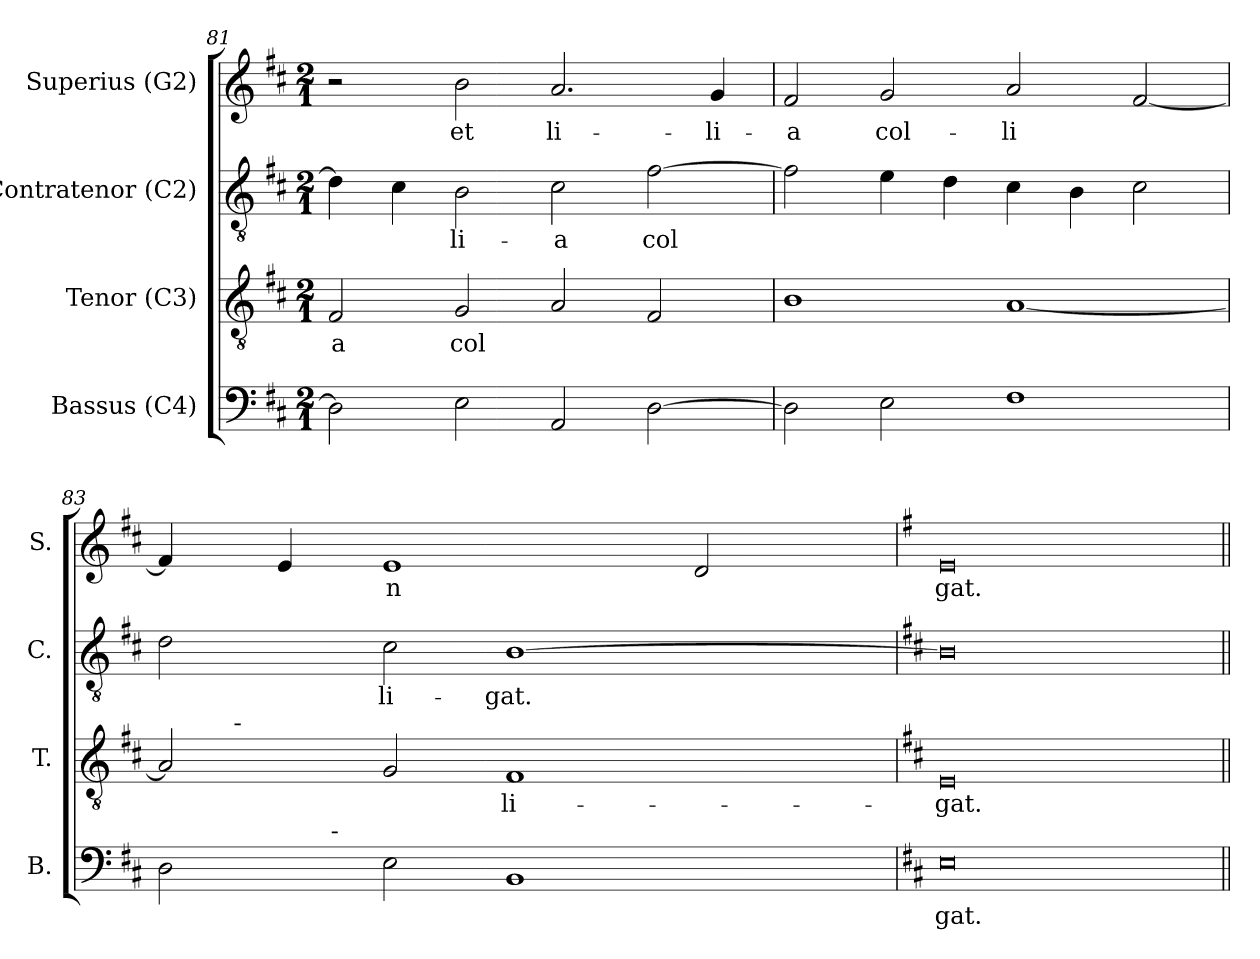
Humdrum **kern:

**kern	**text	**kern	**text	**kern	**text	**kern	**text
*part4	*part4	*part3	*part3	*part2	*part2	*part1	*part1
*staff4	*staff4	*staff3	*staff3	*staff2	*staff2	*staff1	*staff1
*I"Bassus (C4)	*	*I"Tenor (C3)	*	*I"Contratenor (C2)	*	*I"Superius (G2)	*
*I'B.	*	*I'T.	*	*I'C.	*	*I'S.	*
*clefF4	*	*clefGv2	*	*clefGv2	*	*clefG2	*
*k[f#c#]	*	*k[f#c#]	*	*k[f#c#]	*	*k[f#c#]	*
*D:	*	*D:	*	*D:	*	*D:	*
*M2/1	*	*M2/1	*	*M2/1	*	*M2/1	*
=81	=81	=81	=81	=81	=81	=81	=81
!	!LO:LY:b:cj	!	!LO:LY:b:cj	!	!LO:LY:b:cj	!	!
2D\]	--	2F#/	-a	4d\]	--	2r	.
!	!	!	!	!	!LO:LY:b:cj	!	!
.	.	.	.	4c#\	--	.	.
!	!LO:LY:b:cj	!	!LO:LY:b:cj	!	!LO:LY:b:cj	!	!LO:LY:b:cj
2E\	--	2G/	col-	2B\	-li-	2b\	et
!	!LO:LY:b:cj	!	!LO:LY:b:cj	!	!LO:LY:b:cj	!	!LO:LY:b:cj
2AA/	--	2A/	--	2c#\	-a	2.a/	li-
!	!LO:LY:b:cj	!	!LO:LY:b:cj	!	!LO:LY:b:cj	!	!
[>2D\	--	2F#/	--	[>2f#\	col-	.	.
!	!	!	!	!	!	!	!LO:LY:b:cj
.	.	.	.	.	.	4g/	-li-
=82	=82	=82	=82	=82	=82	=82	=82
!	!LO:LY:b:cj	!	!LO:LY:b:cj	!	!LO:LY:b:cj	!	!LO:LY:b:cj
2D\]	--	1B	--	2f#\]	--	2f#/	-a
!	!LO:LY:b:cj	!	!	!	!LO:LY:b:cj	!	!LO:LY:b:cj
2E\	--	.	.	4e\	--	2g/	col-
!	!	!	!	!	!LO:LY:b:cj	!	!
.	.	.	.	4d\	--	.	.
!	!LO:LY:b:cj	!	!LO:LY:b:cj	!	!LO:LY:b:cj	!	!LO:LY:b:cj
1F#	--	[<1A	--	4c#\	--	2a/	-li-
!	!	!	!	!	!LO:LY:b:cj	!	!
.	.	.	.	4B\	--	.	.
!	!	!	!	!	!LO:LY:b:cj	!	!LO:LY:b:cj
.	.	.	.	2c#\	--	[<2f#/	--
!!LO:PB:g=z
=83	=83	=83	=83	=83	=83	=83	=83
!	!LO:LY:b:cj	!	!LO:LY:b:cj	!	!LO:LY:b:cj	!	!LO:LY:b:cj
*^	*	*^	*	*	*	*	*
2D\	4.ryy	--	2A/]	8ryy	--	2d\	--	4f#/]	--
.	.	.	.	32ryy	.	.	.	.	.
!	!	!	!	!LO:TX:a:t=-	!	!	!	!	!
.	.	.	.	1ryy	.	.	.	.	.
!	!	!	!	!	!	!	!	!	!LO:LY:b:cj
.	.	.	.	.	.	.	.	4e/	--
!	!LO:TX:a:t=-	!	!	!	!	!	!	!	!
.	1ryy	.	.	.	.	.	.	.	.
!	!	!LO:LY:b:cj	!	!	!LO:LY:b:cj	!	!LO:LY:b:cj	!	!LO:LY:b:cj
2E\	.	--	2G/	.	--	2c#\	-li-	1e	-n-
!	!	!LO:LY:b:cj	!	!	!LO:LY:b:cj	!	!LO:LY:b:cj	!	!
1BB	.	--	1F#	.	-li-	[>1B	-gat.	.	.
.	.	.	.	2ryy	.	.	.	.	.
.	2ryy	.	.	.	.	.	.	.	.
!	!	!	!	!	!	!	!	!	!LO:LY:b:cj
.	.	.	.	.	.	.	.	2d/	--
.	.	.	.	4ryy	.	.	.	.	.
.	8ryy	.	.	.	.	.	.	.	.
.	.	.	.	16.ryy	.	.	.	.	.
*v	*v	*	*	*	*	*	*	*	*
*	*	*v	*v	*	*	*	*	*
=84	=84	=84	=84	=84	=84	=84	=84
*	*	*	*	*	*	*k[f#]	*
*	*	*	*	*	*	*G:	*
*^	*	*^	*	*	*	*	*
!	!	!LO:LY:b:cj	!	!	!LO:LY:b:cj	!	!LO:LY:b:cj	!	!LO:LY:b:cj
*v	*v	*	*	*	*	*	*	*	*
*	*	*v	*v	*	*	*	*	*
0E	-gat.	0E	-gat.	0B]	.	0e	-gat.
=||	=||	=||	=||	=||	=||	=||	=||
*-	*-	*-	*-	*-	*-	*-	*-
